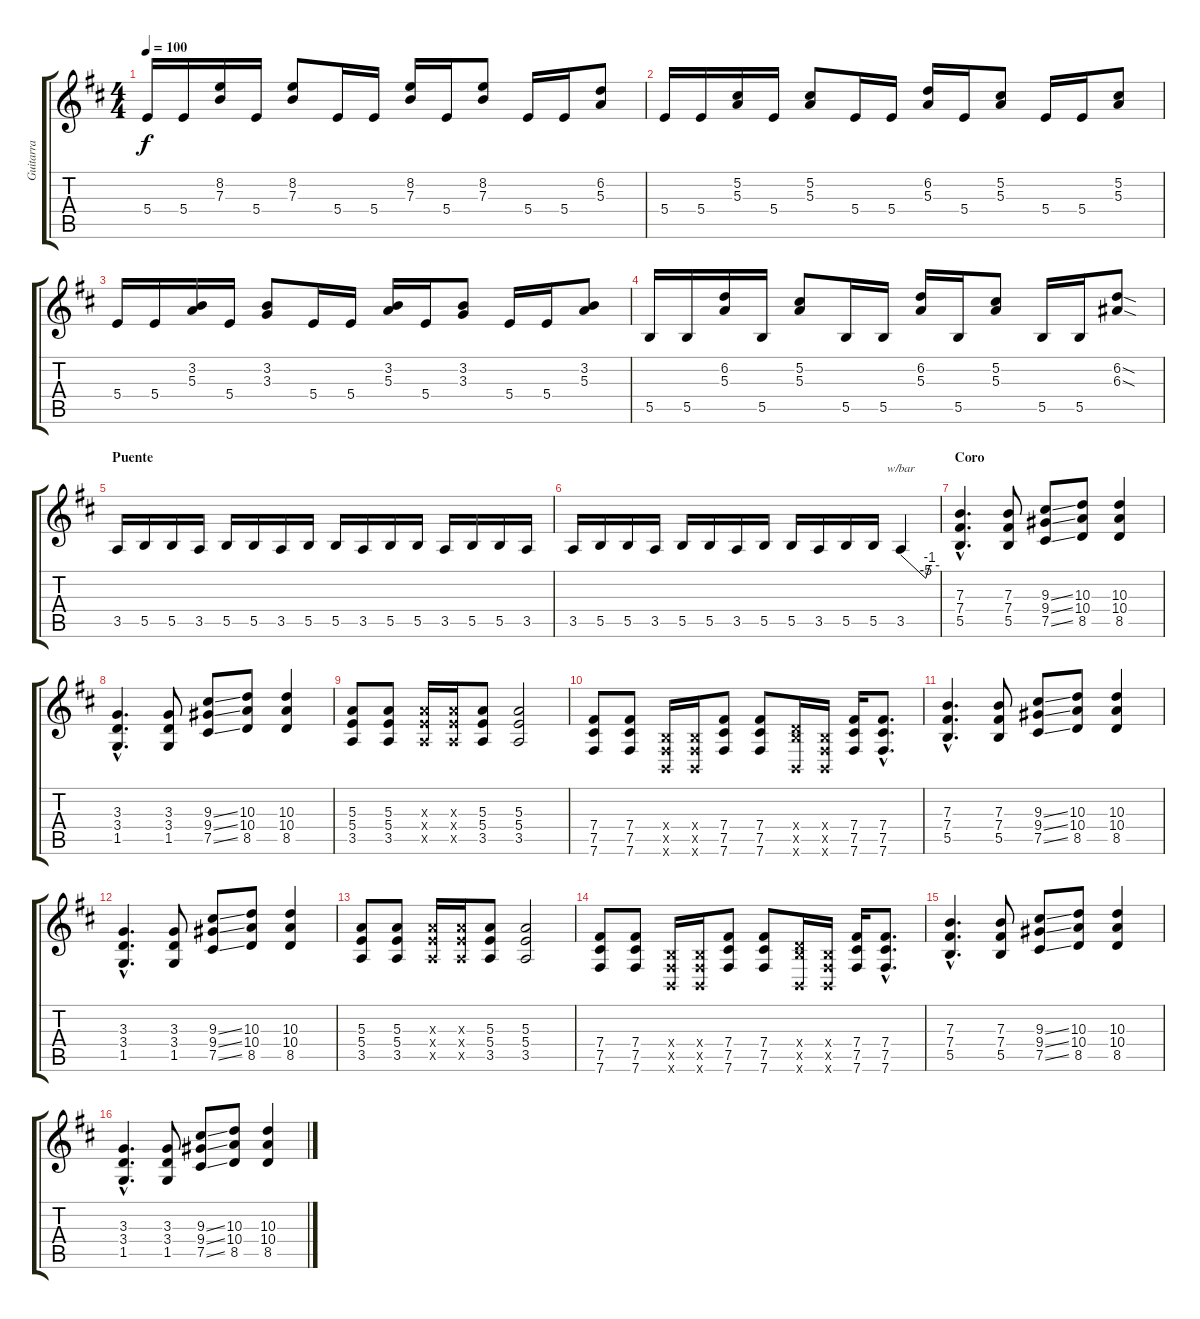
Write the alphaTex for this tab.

\track ("Guitarra" "Guitarra") {instrument distortionguitar}
\staff {score tabs}
\tuning (Db4 Ab3 E3 B2 Gb2 B1) {hide}
\ts (4 4)
\tempo 100
\clef g2
\ks d
5.4.16{dy f} 5.4.16 (8.2 7.3).16 5.4.16 (8.2 7.3).8 5.4.16 5.4.16 (8.2 7.3).16 5.4.16 (8.2 7.3).8 5.4.16 5.4.16 (6.2 5.3).8 |
5.4.16 5.4.16 (5.2 5.3).16 5.4.16 (5.2 5.3).8 5.4.16 5.4.16 (6.2 5.3).16 5.4.16 (5.2 5.3).8 5.4.16 5.4.16 (5.2 5.3).8 |
5.4.16 5.4.16 (3.2 5.3).16 5.4.16 (3.2 3.3).8 5.4.16 5.4.16 (3.2 5.3).16 5.4.16 (3.2 3.3).8 5.4.16 5.4.16 (3.2 5.3).8 |
5.5.16 5.5.16 (6.2 5.3).16 5.5.16 (5.2 5.3).8 5.5.16 5.5.16 (6.2 5.3).16 5.5.16 (5.2 5.3).8 5.5.16 5.5.16 (6.2{sod} 6.3{sod}).8 |
\section ("" "Puente")
3.5.16{balance 0} 5.5.16 5.5.16 3.5.16 5.5.16 5.5.16 3.5.16 5.5.16 5.5.16 3.5.16 5.5.16 5.5.16 3.5.16 5.5.16 5.5.16 3.5.16 |
3.5.16 5.5.16 5.5.16 3.5.16 5.5.16 5.5.16 3.5.16 5.5.16 5.5.16 3.5.16 5.5.16 5.5.16 3.5.4{tbe (custom default 0 0 39 -20 45 -4 60 -4)} |
\section ("" "Coro")
(7.3{hac} 7.4{hac} 5.5{hac}).4{d} (7.3 7.4 5.5).8{volume 13 balance 8} (9.3{ss} 9.4{ss} 7.5{ss}).8 (10.3 10.4 8.5).8 (10.3 10.4 8.5).4 |
(3.3{hac} 3.4{hac} 1.5{hac}).4{d} (3.3 3.4 1.5).8 (9.3{ss} 9.4{ss} 7.5{ss}).8 (10.3 10.4 8.5).8 (10.3 10.4 8.5).4 |
(5.3 5.4 3.5).8 (5.3 5.4 3.5).8 (5.3{x} 5.4{x} 3.5{x}).16 (5.3{x} 5.4{x} 3.5{x}).16 (5.3 5.4 3.5).8 (5.3 5.4 3.5).2 |
(7.4 7.5 7.6).8 (7.4 7.5 7.6).8 (0.4{x} 0.5{x} 0.6{x}).16 (0.4{x} 0.5{x} 0.6{x}).16 (7.4 7.5 7.6).8 (7.4 7.5 7.6).8 (0.4{x} 8.5{x} 0.6{x}).16 (0.4{x} 0.5{x} 0.6{x}).16 (7.4 7.5 7.6).16 (7.4{hac} 7.5{hac} 7.6{hac}).8{d} |
(7.3{hac} 7.4{hac} 5.5{hac}).4{d} (7.3 7.4 5.5).8{volume 13 balance 8} (9.3{ss} 9.4{ss} 7.5{ss}).8 (10.3 10.4 8.5).8 (10.3 10.4 8.5).4 |
(3.3{hac} 3.4{hac} 1.5{hac}).4{d} (3.3 3.4 1.5).8 (9.3{ss} 9.4{ss} 7.5{ss}).8 (10.3 10.4 8.5).8 (10.3 10.4 8.5).4 |
(5.3 5.4 3.5).8 (5.3 5.4 3.5).8 (5.3{x} 5.4{x} 3.5{x}).16 (5.3{x} 5.4{x} 3.5{x}).16 (5.3 5.4 3.5).8 (5.3 5.4 3.5).2 |
(7.4 7.5 7.6).8 (7.4 7.5 7.6).8 (0.4{x} 0.5{x} 0.6{x}).16 (0.4{x} 0.5{x} 0.6{x}).16 (7.4 7.5 7.6).8 (7.4 7.5 7.6).8 (0.4{x} 8.5{x} 0.6{x}).16 (0.4{x} 0.5{x} 0.6{x}).16 (7.4 7.5 7.6).16 (7.4{hac} 7.5{hac} 7.6{hac}).8{d} |
(7.3{hac} 7.4{hac} 5.5{hac}).4{d} (7.3 7.4 5.5).8 (9.3{ss} 9.4{ss} 7.5{ss}).8 (10.3 10.4 8.5).8 (10.3 10.4 8.5).4 |
(3.3{hac} 3.4{hac} 1.5{hac}).4{d} (3.3 3.4 1.5).8 (9.3{ss} 9.4{ss} 7.5{ss}).8 (10.3 10.4 8.5).8 (10.3 10.4 8.5).4
